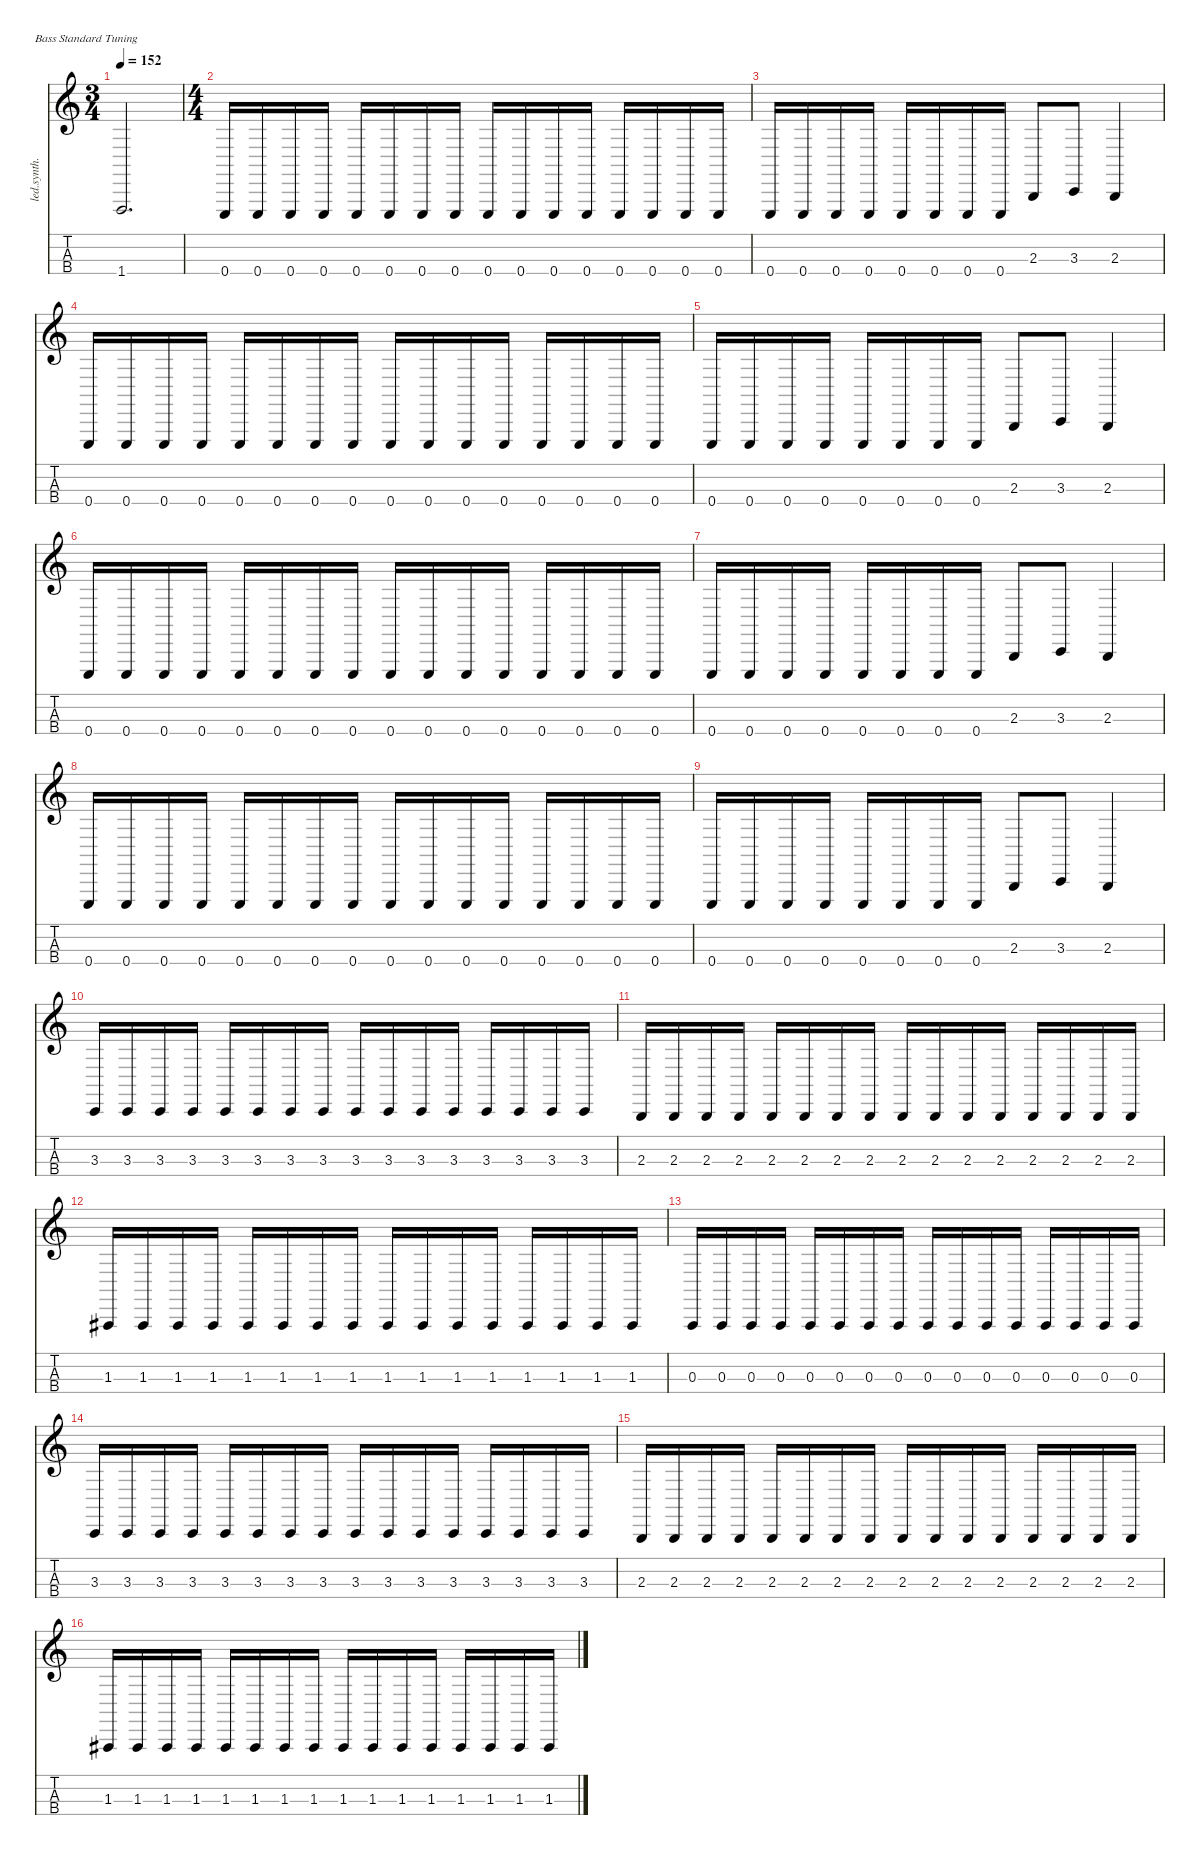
\defaultSystemsLayout 4
\hideDynamics
\bracketExtendMode nobrackets
\track ("Bass" "led.synth.") {instrument lead8bassandlead}
\staff {score tabs}
\tuning (G2 D2 A1 E1)
\ts (3 4)
\tempo 152
\clef g2
\ks c
1.4{t}.2{d dy f} |
\ts (4 4)
0.4.16 0.4.16 0.4.16 0.4.16 0.4.16 0.4.16 0.4.16 0.4.16 0.4.16 0.4.16 0.4.16 0.4.16 0.4.16 0.4.16 0.4.16 0.4.16 |
0.4.16 0.4.16 0.4.16 0.4.16 0.4.16 0.4.16 0.4.16 0.4.16 2.3.8 3.3.8 2.3.4 |
0.4.16 0.4.16 0.4.16 0.4.16 0.4.16 0.4.16 0.4.16 0.4.16 0.4.16 0.4.16 0.4.16 0.4.16 0.4.16 0.4.16 0.4.16 0.4.16 |
0.4.16 0.4.16 0.4.16 0.4.16 0.4.16 0.4.16 0.4.16 0.4.16 2.3.8 3.3.8 2.3.4 |
0.4.16 0.4.16 0.4.16 0.4.16 0.4.16 0.4.16 0.4.16 0.4.16 0.4.16 0.4.16 0.4.16 0.4.16 0.4.16 0.4.16 0.4.16 0.4.16 |
0.4.16 0.4.16 0.4.16 0.4.16 0.4.16 0.4.16 0.4.16 0.4.16 2.3.8 3.3.8 2.3.4 |
0.4.16 0.4.16 0.4.16 0.4.16 0.4.16 0.4.16 0.4.16 0.4.16 0.4.16 0.4.16 0.4.16 0.4.16 0.4.16 0.4.16 0.4.16 0.4.16 |
0.4.16 0.4.16 0.4.16 0.4.16 0.4.16 0.4.16 0.4.16 0.4.16 2.3.8 3.3.8 2.3.4 |
3.3.16 3.3.16 3.3.16 3.3.16 3.3.16 3.3.16 3.3.16 3.3.16 3.3.16 3.3.16 3.3.16 3.3.16 3.3.16 3.3.16 3.3.16 3.3.16 |
2.3.16 2.3.16 2.3.16 2.3.16 2.3.16 2.3.16 2.3.16 2.3.16 2.3.16 2.3.16 2.3.16 2.3.16 2.3.16 2.3.16 2.3.16 2.3.16 |
1.3{acc #}.16 1.3{acc #}.16 1.3{acc #}.16 1.3{acc #}.16 1.3{acc #}.16 1.3{acc #}.16 1.3{acc #}.16 1.3{acc #}.16 1.3{acc #}.16 1.3{acc #}.16 1.3{acc #}.16 1.3{acc #}.16 1.3{acc #}.16 1.3{acc #}.16 1.3{acc #}.16 1.3{acc #}.16 |
0.3.16 0.3.16 0.3.16 0.3.16 0.3.16 0.3.16 0.3.16 0.3.16 0.3.16 0.3.16 0.3.16 0.3.16 0.3.16 0.3.16 0.3.16 0.3.16 |
3.3.16 3.3.16 3.3.16 3.3.16 3.3.16 3.3.16 3.3.16 3.3.16 3.3.16 3.3.16 3.3.16 3.3.16 3.3.16 3.3.16 3.3.16 3.3.16 |
2.3.16 2.3.16 2.3.16 2.3.16 2.3.16 2.3.16 2.3.16 2.3.16 2.3.16 2.3.16 2.3.16 2.3.16 2.3.16 2.3.16 2.3.16 2.3.16 |
1.3{acc #}.16 1.3{acc #}.16 1.3{acc #}.16 1.3{acc #}.16 1.3{acc #}.16 1.3{acc #}.16 1.3{acc #}.16 1.3{acc #}.16 1.3{acc #}.16 1.3{acc #}.16 1.3{acc #}.16 1.3{acc #}.16 1.3{acc #}.16 1.3{acc #}.16 1.3{acc #}.16 1.3{acc #}.16
